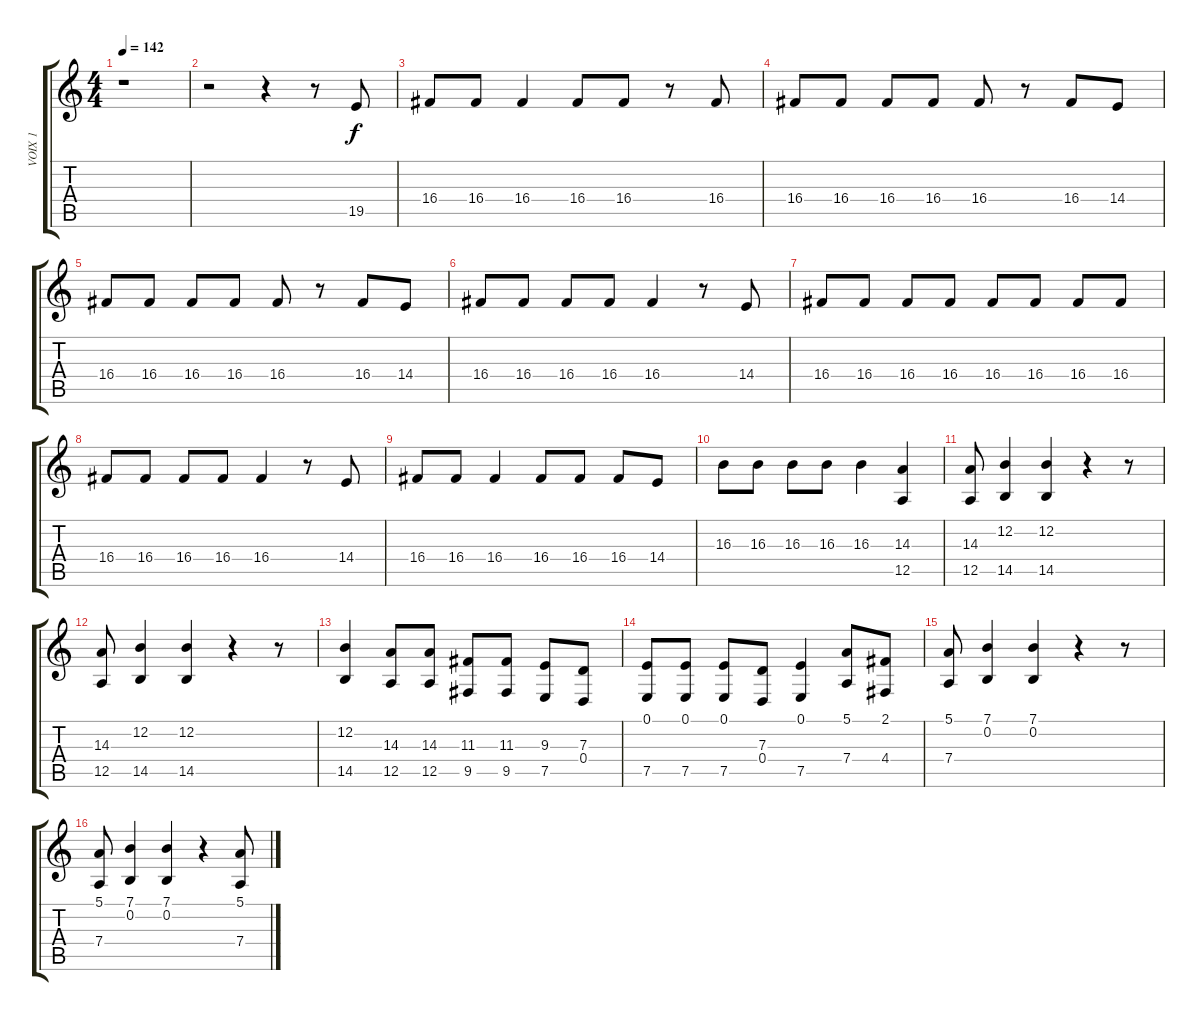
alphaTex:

\track ("VOIX 1" "VOIX 1") {instrument drawbarorgan}
\staff {score tabs}
\tuning (E4 B3 G3 D3 A2 E2) {hide}
\ts (4 4)
\tempo 142
\clef g2
\ks c
r.1{dy f} |
r.2 r.4 r.8 19.5.8 |
16.4.8 16.4.8 16.4.4 16.4.8 16.4.8 r.8 16.4.8 |
16.4.8 16.4.8 16.4.8 16.4.8 16.4.8 r.8 16.4.8 14.4.8 |
16.4.8 16.4.8 16.4.8 16.4.8 16.4.8 r.8 16.4.8 14.4.8 |
16.4.8 16.4.8 16.4.8 16.4.8 16.4.4 r.8 14.4.8 |
16.4.8 16.4.8 16.4.8 16.4.8 16.4.8 16.4.8 16.4.8 16.4.8 |
16.4.8 16.4.8 16.4.8 16.4.8 16.4.4 r.8 14.4.8 |
16.4.8 16.4.8 16.4.4 16.4.8 16.4.8 16.4.8 14.4.8 |
16.3.8 16.3.8 16.3.8 16.3.8 16.3.4 (14.3 12.5).4 |
(14.3 12.5).8 (12.2 14.5).4 (12.2 14.5).4 r.4 r.8 |
(14.3 12.5).8 (12.2 14.5).4 (12.2 14.5).4 r.4 r.8 |
(12.2 14.5).4 (14.3 12.5).8 (14.3 12.5).8 (11.3 9.5).8 (11.3 9.5).8 (9.3 7.5).8 (7.3 0.4).8 |
(0.1 7.5).8 (0.1 7.5).8 (0.1 7.5).8 (7.3 0.4).8 (0.1 7.5).4 (5.1 7.4).8 (2.1 4.4).8 |
(5.1 7.4).8 (7.1 0.2).4 (7.1 0.2).4 r.4 r.8 |
(5.1 7.4).8 (7.1 0.2).4 (7.1 0.2).4 r.4 (5.1 7.4).8
